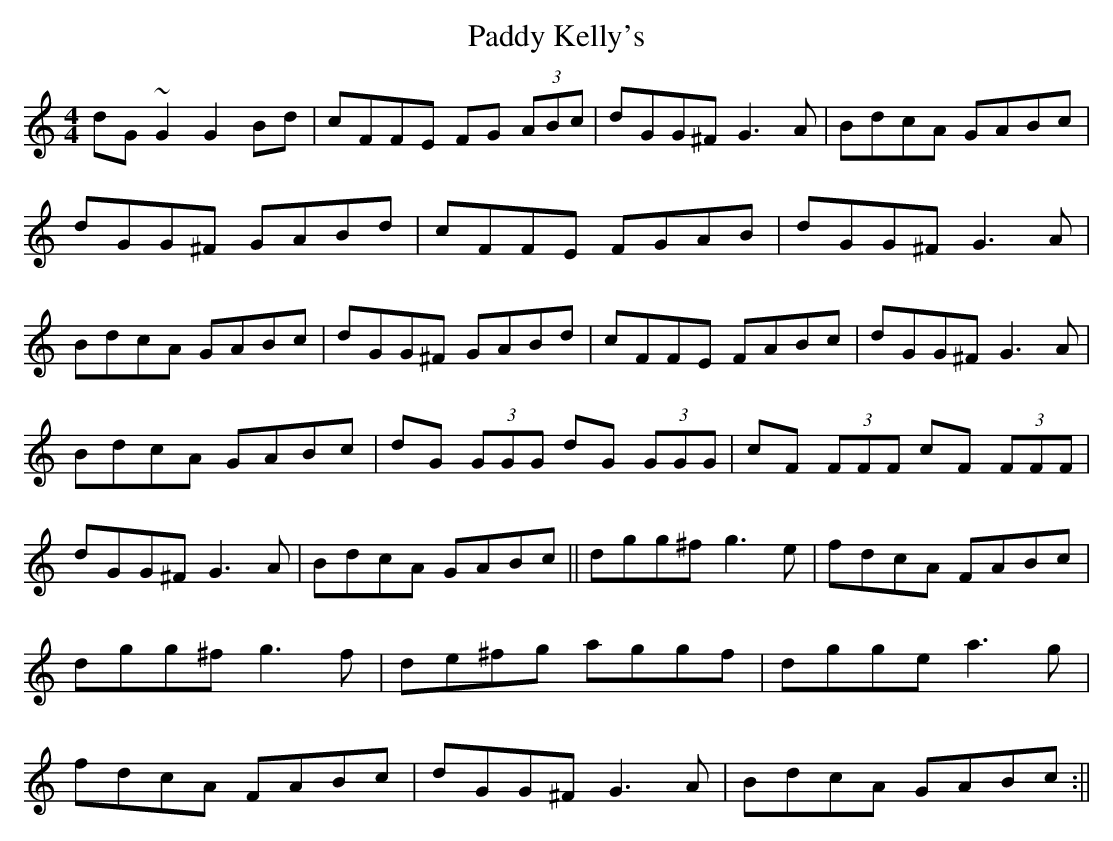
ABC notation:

X:1
T:Paddy Kelly's
M:4/4
L:1/8
K:C
dG~G2 G2Bd|cFFE FG (3ABc|dGG^F G3A|BdcA GABc|\
dGG^F GABd|cFFE FGAB|dGG^F G3A|BdcA GABc|\
dGG^F GABd|cFFE FABc|dGG^F G3A|BdcA GABc|\
dG (3GGG dG (3GGG|cF (3FFF cF (3FFF|dGG^F G3A|BdcA GABc||\
dgg^f g3e|fdcA FABc|dgg^f g3f|de^fg aggf|\
dgge a3g|fdcA FABc|dGG^F G3A|BdcA GABc:||
